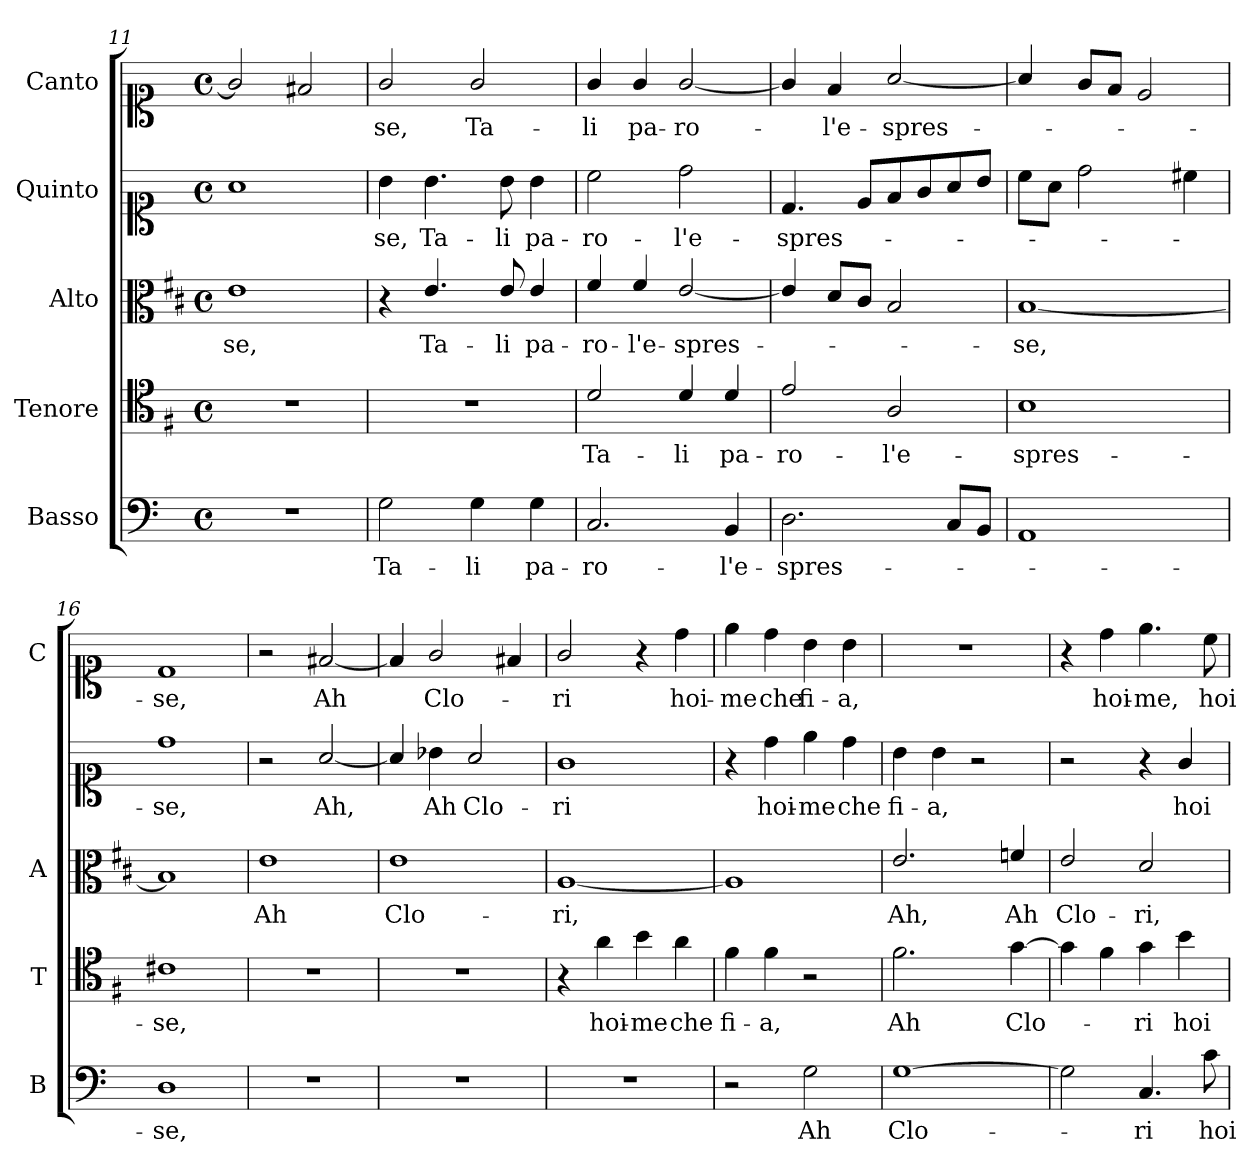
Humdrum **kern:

**kern	**text	**kern	**text	**kern	**text	**kern	**text	**kern	**text
*part5	*part5	*part4	*part4	*part3	*part3	*part2	*part2	*part1	*part1
*staff5	*staff5	*staff4	*staff4	*staff3	*staff3	*staff2	*staff2	*staff1	*staff1
*I"Basso	*	*I"Tenore	*	*I"Alto	*	*I"Quinto	*	*I"Canto	*
*I'B	*	*I'T	*	*I'A	*	*	*	*I'C	*
*clefF4	*	*clefC4	*	*clefC3	*	*clefC1	*	*clefC1	*
*	*	*ITrd4c7	*	*ITrd1c2	*	*	*	*	*
*k[]	*	*k[]	*	*k[]	*	*k[]	*	*k[]	*
*M4/4	*	*M4/4	*	*M4/4	*	*M4/4	*	*M4/4	*
*met(c)	*	*met(c)	*	*met(c)	*	*met(c)	*	*met(c)	*
=11	=11	=11	=11	=11	=11	=11	=11	=11	=11
!	!	!	!	!	!LO:LY:b	!	!	!	!
1r	.	1r	.	1d	-se,	1a	.	2g/]	.
.	.	.	.	.	.	.	.	2f#X/	.
=12	=12	=12	=12	=12	=12	=12	=12	=12	=12
!	!LO:LY:b	!	!	!	!	!	!LO:LY:b	!	!LO:LY:b
2G\	Ta-	1r	.	4r	.	4b\	-se,	2g/	-se,
!	!	!	!	!	!LO:LY:b	!	!LO:LY:b	!	!
.	.	.	.	4.d/	Ta-	4.b\	Ta-	.	.
!	!LO:LY:b	!	!	!	!	!	!	!	!LO:LY:b
4G\	-li	.	.	.	.	.	.	2g/	Ta-
!	!	!	!	!	!LO:LY:b	!	!LO:LY:b	!	!
.	.	.	.	8d/	-li	8b\	-li	.	.
!	!LO:LY:b	!	!	!	!LO:LY:b	!	!LO:LY:b	!	!
4G\	pa-	.	.	4d/	pa-	4b\	pa-	.	.
=13	=13	=13	=13	=13	=13	=13	=13	=13	=13
!	!LO:LY:b	!	!LO:LY:b	!	!LO:LY:b	!	!LO:LY:b	!	!LO:LY:b
2.C/	-ro-	2G/	Ta-	4e/	-ro-	2cc\	-ro-	4g/	-li
!	!	!	!	!	!LO:LY:b	!	!	!	!LO:LY:b
.	.	.	.	4e/	-l'e-	.	.	4g/	pa-
!	!	!	!LO:LY:b	!	!LO:LY:b	!	!LO:LY:b	!	!LO:LY:b
.	.	4G/	-li	[2d/	-spres-	2dd\	-l'e-	[2g/	-ro-
!	!LO:LY:b	!	!LO:LY:b	!	!	!	!	!	!
4BB/	-l'e-	4G/	pa-	.	.	.	.	.	.
=14	=14	=14	=14	=14	=14	=14	=14	=14	=14
!	!LO:LY:b	!	!LO:LY:b	!	!	!	!LO:LY:b	!	!
2.D\	-spres-	2A/	-ro-	4d/]	.	4.d/	-spres-	4g/]	.
!	!	!	!	!	!	!	!	!	!LO:LY:b
.	.	.	.	8c/L	.	.	.	4f/	-l'e-
.	.	.	.	8B/J	.	8e/L	.	.	.
!	!	!	!LO:LY:b	!	!	!	!	!	!LO:LY:b
.	.	2D/	-l'e-	2A/	.	8f/	.	[2a/	-spres-
.	.	.	.	.	.	8g/	.	.	.
8C/L	.	.	.	.	.	8a/	.	.	.
8BB/J	.	.	.	.	.	8b/J	.	.	.
!!LO:PB:g=z
=15	=15	=15	=15	=15	=15	=15	=15	=15	=15
!	!	!	!LO:LY:b	!	!LO:LY:b	!	!	!	!
1AA	.	1E	-spres-	[1A	-se,	8cc\L	.	4a/]	.
.	.	.	.	.	.	8a\J	.	.	.
.	.	.	.	.	.	2dd\	.	8g/L	.
.	.	.	.	.	.	.	.	8f/J	.
.	.	.	.	.	.	.	.	2e/	.
.	.	.	.	.	.	4cc#X\	.	.	.
=16	=16	=16	=16	=16	=16	=16	=16	=16	=16
!	!LO:LY:b	!	!LO:LY:b	!	!	!	!LO:LY:b	!	!LO:LY:b
1D	-se,	1F#X	-se,	1A]	.	1dd	-se,	1d	-se,
=17	=17	=17	=17	=17	=17	=17	=17	=17	=17
!	!	!	!	!	!LO:LY:b	!	!	!	!
1r	.	1r	.	1d	Ah	2r	.	2r	.
!	!	!	!	!	!	!	!LO:LY:b	!	!LO:LY:b
.	.	.	.	.	.	[2a/	Ah,	[2f#X/	Ah
=18	=18	=18	=18	=18	=18	=18	=18	=18	=18
!	!	!	!	!	!LO:LY:b	!	!	!	!
1r	.	1r	.	1d	Clo-	4a/]	.	4f#/]	.
!	!	!	!	!	!	!	!LO:LY:b	!	!LO:LY:b
.	.	.	.	.	.	4b-X\	Ah	2g/	Clo-
!	!	!	!	!	!	!	!LO:LY:b	!	!
.	.	.	.	.	.	2a/	Clo-	.	.
.	.	.	.	.	.	.	.	4f#X/	.
=19	=19	=19	=19	=19	=19	=19	=19	=19	=19
!	!	!	!	!	!LO:LY:b	!	!LO:LY:b	!	!LO:LY:b
1r	.	4r	.	[1G	-ri,	1g	-ri	2g/	-ri
!	!	!	!LO:LY:b	!	!	!	!	!	!
.	.	4d\	hoi-	.	.	.	.	.	.
!	!	!	!LO:LY:b	!	!	!	!	!	!
.	.	4e\	-me	.	.	.	.	4r	.
!	!	!	!LO:LY:b	!	!	!	!	!	!LO:LY:b
.	.	4d\	che	.	.	.	.	4dd\	hoi-
=20	=20	=20	=20	=20	=20	=20	=20	=20	=20
!	!	!	!LO:LY:b	!	!	!	!	!	!LO:LY:b
2r	.	4B\	fi-	1G]	.	4r	.	4ee\	-me
!	!	!	!LO:LY:b	!	!	!	!LO:LY:b	!	!LO:LY:b
.	.	4B\	-a,	.	.	4dd\	hoi-	4dd\	che
!	!LO:LY:b	!	!	!	!	!	!LO:LY:b	!	!LO:LY:b
2G\	Ah	2r	.	.	.	4ee\	-me	4b\	fi-
!	!	!	!	!	!	!	!LO:LY:b	!	!LO:LY:b
.	.	.	.	.	.	4dd\	che	4b\	-a,
=21	=21	=21	=21	=21	=21	=21	=21	=21	=21
!	!LO:LY:b	!	!LO:LY:b	!	!LO:LY:b	!	!LO:LY:b	!	!
[1G	Clo-	2.B\	Ah	2.d/	Ah,	4b\	fi-	1r	.
!	!	!	!	!	!	!	!LO:LY:b	!	!
.	.	.	.	.	.	4b\	-a,	.	.
.	.	.	.	.	.	2r	.	.	.
!	!	!	!LO:LY:b	!	!LO:LY:b	!	!	!	!
.	.	[4c\	Clo-	4e-X/	Ah	.	.	.	.
!!LO:LB:g=z
=22	=22	=22	=22	=22	=22	=22	=22	=22	=22
!	!	!	!	!	!LO:LY:b	!	!	!	!
2G\]	.	4c\]	.	2d/	Clo-	2r	.	4r	.
!	!	!	!	!	!	!	!	!	!LO:LY:b
.	.	4B\	.	.	.	.	.	4dd\	hoi-
!	!LO:LY:b	!	!LO:LY:b	!	!LO:LY:b	!	!	!	!LO:LY:b
4.C/	-ri	4c\	-ri	2c/	-ri,	4r	.	4.ee\	-me,
!	!	!	!LO:LY:b	!	!	!	!LO:LY:b	!	!
.	.	4e\	hoi-	.	.	4g/	hoi-	.	.
!	!LO:LY:b	!	!	!	!	!	!	!	!LO:LY:b
8c\	hoi-	.	.	.	.	.	.	8cc\	hoi-
=	=	=	=	=	=	=	=	=	=
*-	*-	*-	*-	*-	*-	*-	*-	*-	*-
